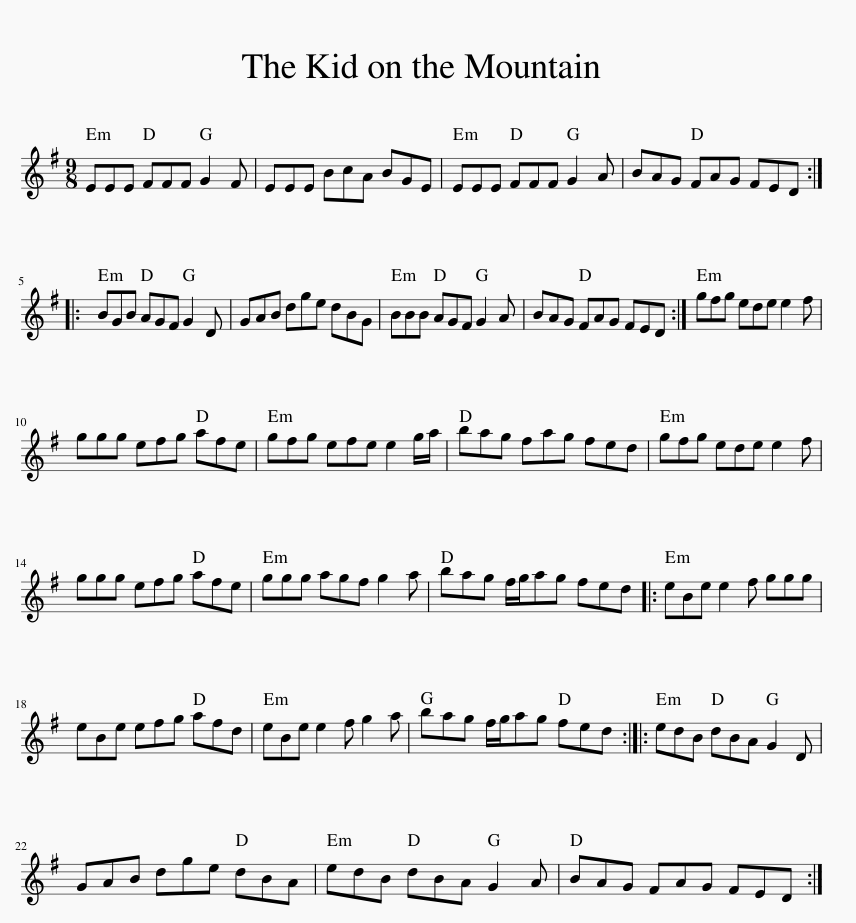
X:1
L:1/8
M:9/8
I:linebreak $
K:none
V:1 treble transpose=-2
V:1
[K:G] EEE FFF G2 F | EEE BcA BGE | EEE FFF G2 A | BAG FAG FED ::$ BGB AGF G2 D | %5
 GAB dge dBG | BBB AGF G2 A | BAG FAG FED :| gfg ede e2 f |$ ggg efg afe | %10
 gfg efe e2 g/a/ | bag fag fed | gfg ede e2 f |$ ggg efg afe | ggg agf g2 a | %15
 bag f/g/ag fed |: eBe e2 f ggg |$ eBe efg afd | eBe e2 f g2 a | bag f/g/ag fed :: %20
 edB dBA G2 D |$ GAB dge dBA | edB dBA G2 A | BAG FAG FED :| %24
